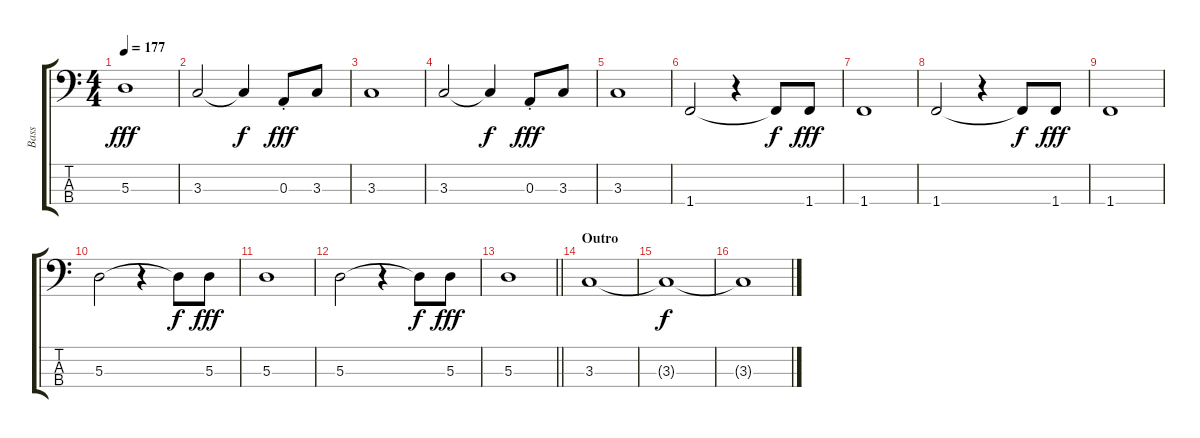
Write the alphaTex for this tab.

\track ("Bass" "Bass") {instrument electricbassfinger}
\staff {score tabs}
\tuning (G2 D2 A1 E1) {hide}
\ts (4 4)
\tempo 177
\clef f4
\ks c
5.3.1{dy fff} |
3.3.2 3.3{t}.4{dy f} 0.3{st}.8{dy fff} 3.3.8 |
3.3.1 |
3.3.2 3.3{t}.4{dy f} 0.3{st}.8{dy fff} 3.3.8 |
3.3.1 |
1.4.2 r.4 1.4{t}.8{dy f} 1.4.8{dy fff} |
1.4.1 |
1.4.2 r.4 1.4{t}.8{dy f} 1.4.8{dy fff} |
1.4.1 |
5.3.2 r.4 5.3{t}.8{dy f} 5.3.8{dy fff} |
5.3.1 |
5.3.2 r.4 5.3{t}.8{dy f} 5.3.8{dy fff} |
\barLineRight lightlight
5.3.1 |
\section ("" "Outro")
3.3.1 |
3.3{t}.1{dy f} |
3.3{t}.1
